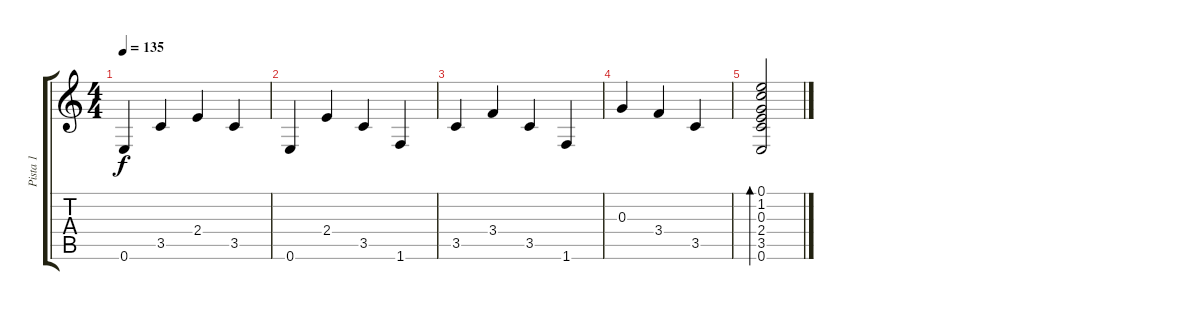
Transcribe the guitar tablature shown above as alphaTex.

\track ("Pista 1" "Pista 1") {instrument acousticguitarsteel}
\staff {score tabs}
\tuning (E4 B3 G3 D3 A2 E2) {hide}
\ts (4 4)
\tempo 135
\clef g2
\ks c
0.6.4{dy f} 3.5.4 2.4.4 3.5.4 |
0.6.4 2.4.4 3.5.4 1.6.4 |
3.5.4 3.4.4 3.5.4 1.6.4 |
0.3.4 3.4.4 3.5.4 |
(0.1 1.2 0.3 2.4 3.5 0.6).2{bd 60}
